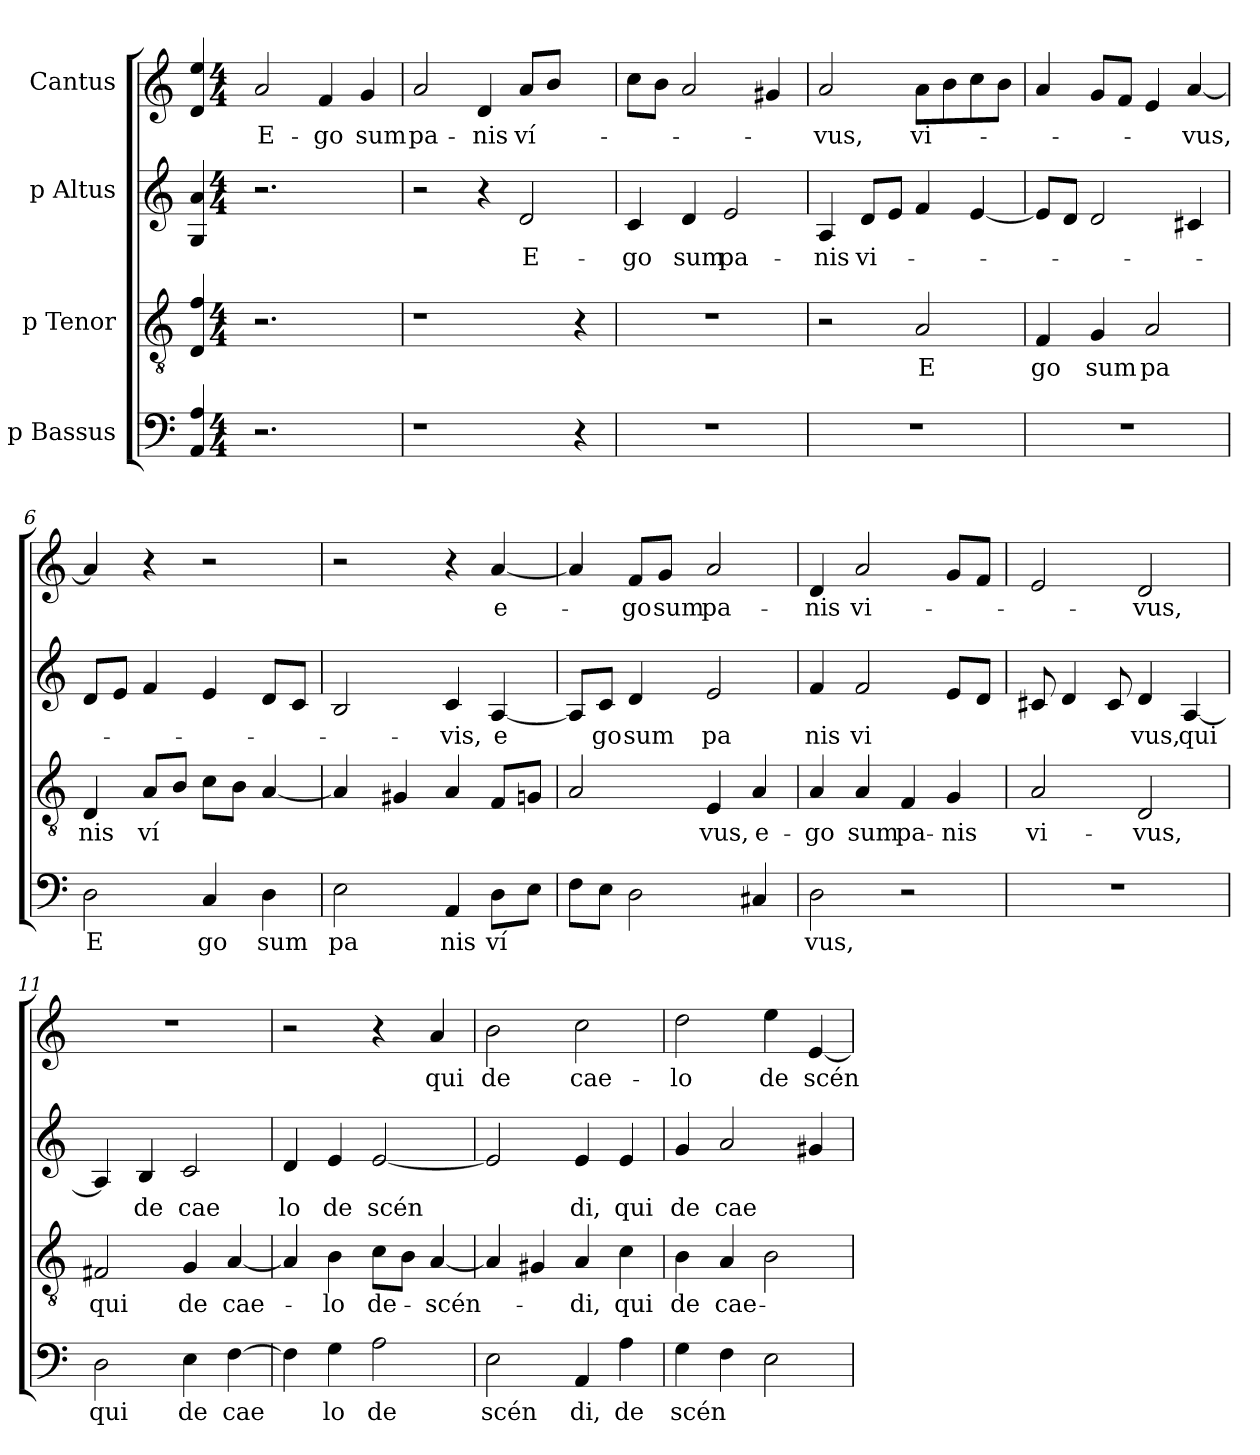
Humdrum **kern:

**kern	**text	**kern	**text	**kern	**text	**kern	**text
*part4	*part4	*part3	*part3	*part2	*part2	*part1	*part1
*staff4	*staff4	*staff3	*staff3	*staff2	*staff2	*staff1	*staff1
*I"p Bassus	*	*I"p Tenor	*	*I"p Altus	*	*I"Cantus	*
!!LO:PB:g=z
*stria5	*	*stria5	*	*stria5	*	*stria5	*
*clefF4	*	*clefGv2	*	*clefG2	*	*clefG2	*
=1	=1	=1	=1	=1	=1	=1	=1
4A/ 4AA/	.	4f/ 4D/	.	4a/ 4G/	.	4ee/ 4d/	.
*M4/4	*	*M4/4	*	*M4/4	*	*M4/4	*
*met(c)	*	*met(c)	*	*met(c)	*	*met(c)	*
!	!	!	!	!	!	!	!LO:LY:b:cj
2.r	.	2.r	.	2.r	.	2a/	E-
!	!	!	!	!	!	!	!LO:LY:b:cj
.	.	.	.	.	.	4f/	-go
!	!	!	!	!	!	!	!LO:LY:b:cj
4ryy	.	4ryy	.	4ryy	.	4g/	sum
=2	=2	=2	=2	=2	=2	=2	=2
!	!	!	!	!	!	!	!LO:LY:b:cj
1r	.	1r	.	2r	.	2a/	pa-
!	!	!	!	!	!	!	!LO:LY:b:cj
.	.	.	.	4r	.	4d/	-nis
!	!	!	!	!	!LO:LY:b:cj	!	!LO:LY:b:cj
.	.	.	.	2d/	E-	8a/L	ví-
.	.	.	.	.	.	8b/J	.
4r	.	4r	.	.	.	4ryy	.
=3	=3	=3	=3	=3	=3	=3	=3
!	!	!	!	!	!LO:LY:b:cj	!	!
1r	.	1r	.	4c/	-go	8cc\L	.
.	.	.	.	.	.	8b\J	.
!	!	!	!	!	!LO:LY:b:cj	!	!
.	.	.	.	4d/	sum	2a/	.
!	!	!	!	!	!LO:LY:b:cj	!	!
.	.	.	.	2e/	pa-	.	.
.	.	.	.	.	.	4g#X/	.
=4	=4	=4	=4	=4	=4	=4	=4
!	!	!	!	!	!LO:LY:b:cj	!	!LO:LY:b:cj
1r	.	2r	.	4A/	-nis	2a/	-vus,
!	!	!	!	!	!LO:LY:b:cj	!	!
.	.	.	.	8d/L	vi-	.	.
.	.	.	.	8e/J	.	.	.
!	!	!	!LO:LY:b:cj	!	!	!	!LO:LY:b:cj
.	.	2A/	E	4f/	.	8a\L	vi-
.	.	.	.	.	.	8b\	.
.	.	.	.	[<4e/	.	8cc\	.
.	.	.	.	.	.	8b\J	.
=5	=5	=5	=5	=5	=5	=5	=5
!	!	!	!LO:LY:b:cj	!	!	!	!
1r	.	4F/	go	8e/L]	.	4a/	.
.	.	.	.	8d/J	.	.	.
!	!	!	!LO:LY:b:cj	!	!	!	!
.	.	4G/	sum	2d/	.	8g/L	.
.	.	.	.	.	.	8f/J	.
!	!	!	!LO:LY:b:cj	!	!	!	!
.	.	2A/	pa	.	.	4e/	.
!	!	!	!	!	!	!	!LO:LY:b:cj
.	.	.	.	4c#X/	.	[<4a/	-vus,
=6	=6	=6	=6	=6	=6	=6	=6
!	!LO:LY:b:cj	!	!LO:LY:b:cj	!	!	!	!
2D\	E	4D/	nis	8d/L	.	4a/]	.
.	.	.	.	8e/J	.	.	.
!	!	!	!LO:LY:b:cj	!	!	!	!
.	.	8A/L	ví	4f/	.	4r	.
.	.	8B/J	.	.	.	.	.
!	!LO:LY:b:cj	!	!	!	!	!	!
4C/	go	8c\L	.	4e/	.	2r	.
.	.	8B\J	.	.	.	.	.
!	!LO:LY:b:cj	!	!	!	!	!	!
4D\	sum	[>4A/	.	8d/L	.	.	.
.	.	.	.	8c/J	.	.	.
!!LO:LB:g=z
=7	=7	=7	=7	=7	=7	=7	=7
!	!LO:LY:b:cj	!	!	!	!	!	!
*	*	*^	*	*	*	*	*
*	*	*	*^	*	*	*	*	*
2E\	pa	4A/]	8ryy	4ryy	.	2B/	.	2r	.
.	.	.	2..ryy	.	.	.	.	.	.
.	.	4G#X/	.	64ryy	.	.	.	.	.
.	.	.	.	2ryy	.	.	.	.	.
!	!LO:LY:b:cj	!	!	!	!	!	!LO:LY:b:cj	!	!
4AA/	nis	4A/	.	.	.	4c/	-vis,	4r	.
!	!LO:LY:b:cj	!	!	!	!	!	!LO:LY:b:cj	!	!LO:LY:b:cj
8D\L	ví	8F/L	.	.	.	[<4A/	e	[<4a/	e-
.	.	.	.	8...ryy	.	.	.	.	.
8E\J	.	8Gn/J	.	.	.	.	.	.	.
*	*	*v	*v	*v	*	*	*	*	*
=8	=8	=8	=8	=8	=8	=8	=8
8F\L	.	2A/	.	8A/L]	.	4a/]	.
!	!	!	!	!	!LO:LY:b:cj	!	!
8E\J	.	.	.	8c/J	go	.	.
!	!	!	!	!	!LO:LY:b:cj	!	!LO:LY:b:cj
2D\	.	.	.	4d/	sum	8f/L	-go
!	!	!	!	!	!	!	!LO:LY:b:cj
.	.	.	.	.	.	8g/J	sum
!	!	!	!LO:LY:b:cj	!	!LO:LY:b:cj	!	!LO:LY:b:cj
.	.	4E/	vus,	2e/	pa	2a/	pa-
!	!	!	!LO:LY:b:cj	!	!	!	!
4C#X/	.	4A/	e-	.	.	.	.
=9	=9	=9	=9	=9	=9	=9	=9
!	!LO:LY:b:cj	!	!LO:LY:b:cj	!	!LO:LY:b:cj	!	!LO:LY:b:cj
2D\	vus,	4A/	-go	4f/	nis	4d/	-nis
!	!	!	!LO:LY:b:cj	!	!LO:LY:b:cj	!	!LO:LY:b:cj
.	.	4A/	sum	2f/	vi	2a/	vi-
!	!	!	!LO:LY:b:cj	!	!	!	!
2r	.	4F/	pa-	.	.	.	.
!	!	!	!LO:LY:b:cj	!	!	!	!
.	.	4G/	-nis	8e/L	.	8g/L	.
.	.	.	.	8d/J	.	8f/J	.
=10	=10	=10	=10	=10	=10	=10	=10
!	!	!	!LO:LY:b:cj	!	!	!	!
1r	.	2A/	vi-	8c#X/	.	2e/	.
.	.	.	.	4d/	.	.	.
.	.	.	.	8c#/	.	.	.
!	!	!	!LO:LY:b:cj	!	!LO:LY:b:cj	!	!LO:LY:b:cj
.	.	2D/	-vus,	4d/	vus,	2d/	-vus,
!	!	!	!	!	!LO:LY:b:cj	!	!
.	.	.	.	[<4A/	qui	.	.
=11	=11	=11	=11	=11	=11	=11	=11
!	!LO:LY:b:cj	!	!LO:LY:b:cj	!	!	!	!
2D\	qui	2F#X/	qui	4A/]	.	1r	.
!	!	!	!	!	!LO:LY:b:cj	!	!
.	.	.	.	4B/	de	.	.
!	!LO:LY:b:cj	!	!LO:LY:b:cj	!	!LO:LY:b:cj	!	!
4E\	de	4G/	de	2c/	cae	.	.
!	!LO:LY:b:cj	!	!LO:LY:b:cj	!	!	!	!
[>4F\	cae	[<4A/	cae-	.	.	.	.
=12	=12	=12	=12	=12	=12	=12	=12
!	!	!	!	!	!LO:LY:b:cj	!	!
4F\]	.	4A/]	.	4d/	lo	2r	.
!	!LO:LY:b:cj	!	!LO:LY:b:cj	!	!LO:LY:b:cj	!	!
4G\	lo	4B\	-lo	4e/	de	.	.
!	!LO:LY:b:cj	!	!LO:LY:b:cj	!	!LO:LY:b:cj	!	!
2A\	de	8c\L	de-	[<2e/	scén	4r	.
.	.	8B\J	.	.	.	.	.
!	!	!	!LO:LY:b	!	!	!	!LO:LY:b:cj
.	.	[<4A/	-scén-	.	.	4a/	qui
=13	=13	=13	=13	=13	=13	=13	=13
!	!LO:LY:b:cj	!	!	!	!	!	!LO:LY:b:cj
2E\	scén	4A/]	.	2e/]	.	2b\	de
.	.	4G#X/	.	.	.	.	.
!	!LO:LY:b:cj	!	!LO:LY:b:cj	!	!LO:LY:b:cj	!	!LO:LY:b:cj
4AA/	di,	4A/	-di,	4e/	di,	2cc\	cae-
!	!LO:LY:b:cj	!	!LO:LY:b:cj	!	!LO:LY:b:cj	!	!
4A\	de	4c\	qui	4e/	qui	.	.
!!LO:LB:g=z
=14	=14	=14	=14	=14	=14	=14	=14
!	!LO:LY:b	!	!LO:LY:b:cj	!	!LO:LY:b:cj	!	!LO:LY:b:cj
4G\	scén	4B\	de	4g/	de	2dd\	-lo
!	!	!	!LO:LY:b	!	!LO:LY:b	!	!
4F\	.	4A/	cae-	2a/	cae	.	.
!	!	!	!	!	!	!	!LO:LY:b:cj
2E\	.	2B\	.	.	.	4ee\	de
!	!	!	!	!	!	!	!LO:LY:b:cj
.	.	.	.	4g#X/	.	[<4e/	scén
=	=	=	=	=	=	=	=
*-	*-	*-	*-	*-	*-	*-	*-
